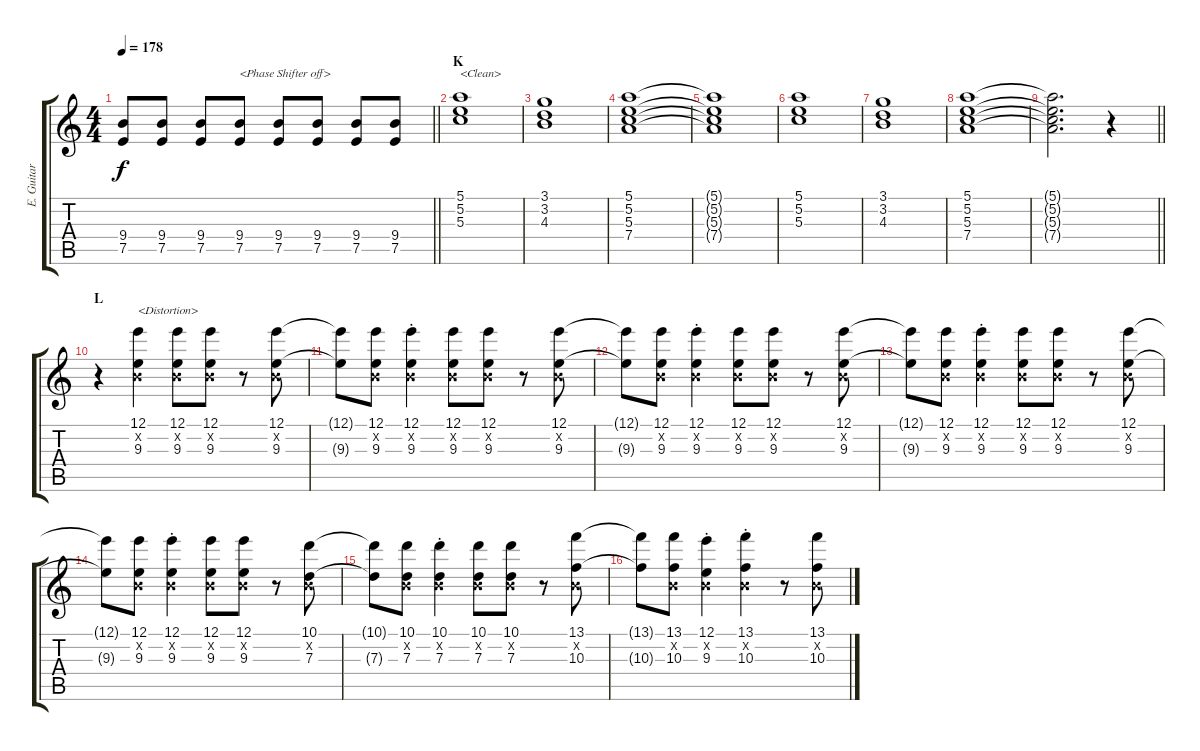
\track ("E. Guitar III" "E. Guitar ") {instrument electricguitarclean}
\staff {score tabs}
\tuning (E4 B3 G3 D3 A2 E2) {hide}
\ts (4 4)
\tempo 178
\clef g2
\barLineRight lightlight
\ks c
(9.4 7.5).8{dy f} (9.4 7.5).8 (9.4 7.5).8 (9.4 7.5).8{txt "<Phase Shifter off>"} (9.4 7.5).8 (9.4 7.5).8 (9.4 7.5).8 (9.4 7.5).8 |
\section ("" "K")
(5.1 5.2 5.3).1{txt "<Clean>" instrument electricguitarclean} |
(3.1 3.2 4.3).1 |
(5.1 5.2 5.3 7.4).1 |
(5.1{t} 5.2{t} 5.3{t} 7.4{t}).1 |
(5.1 5.2 5.3).1 |
(3.1 3.2 4.3).1 |
(5.1 5.2 5.3 7.4).1 |
\barLineRight lightlight
(5.1{t} 5.2{t} 5.3{t} 7.4{t}).2{d} r.4 |
\section ("" "L")
r.4 (12.1 0.2{x} 9.3).4{txt "<Distortion>" instrument overdrivenguitar} (12.1 0.2{x} 9.3).8 (12.1 0.2{x} 9.3).8 r.8 (12.1 0.2{x} 9.3).8 |
(12.1{t} 9.3{t}).8 (12.1 0.2{x} 9.3).8 (12.1{st} 0.2{x} 9.3{st}).4 (12.1 0.2{x} 9.3).8 (12.1 0.2{x} 9.3).8 r.8 (12.1 0.2{x} 9.3).8 |
(12.1{t} 9.3{t}).8 (12.1 0.2{x} 9.3).8 (12.1{st} 0.2{x} 9.3{st}).4 (12.1 0.2{x} 9.3).8 (12.1 0.2{x} 9.3).8 r.8 (12.1 0.2{x} 9.3).8 |
(12.1{t} 9.3{t}).8 (12.1 0.2{x} 9.3).8 (12.1{st} 0.2{x} 9.3{st}).4 (12.1 0.2{x} 9.3).8 (12.1 0.2{x} 9.3).8 r.8 (12.1 0.2{x} 9.3).8 |
(12.1{t} 9.3{t}).8 (12.1 0.2{x} 9.3).8 (12.1{st} 0.2{x} 9.3{st}).4 (12.1 0.2{x} 9.3).8 (12.1 0.2{x} 9.3).8 r.8 (10.1 0.2{x} 7.3).8 |
(10.1{t} 7.3{t}).8 (10.1 0.2{x} 7.3).8 (10.1{st} 0.2{x} 7.3{st}).4 (10.1 0.2{x} 7.3).8 (10.1 0.2{x} 7.3).8 r.8 (13.1 0.2{x} 10.3).8 |
(13.1{t} 10.3{t}).8 (13.1 0.2{x} 10.3).8 (12.1{st} 0.2{x} 9.3{st}).4 (13.1{st} 0.2{x} 10.3{st}).4 r.8 (13.1 0.2{x} 10.3).8
